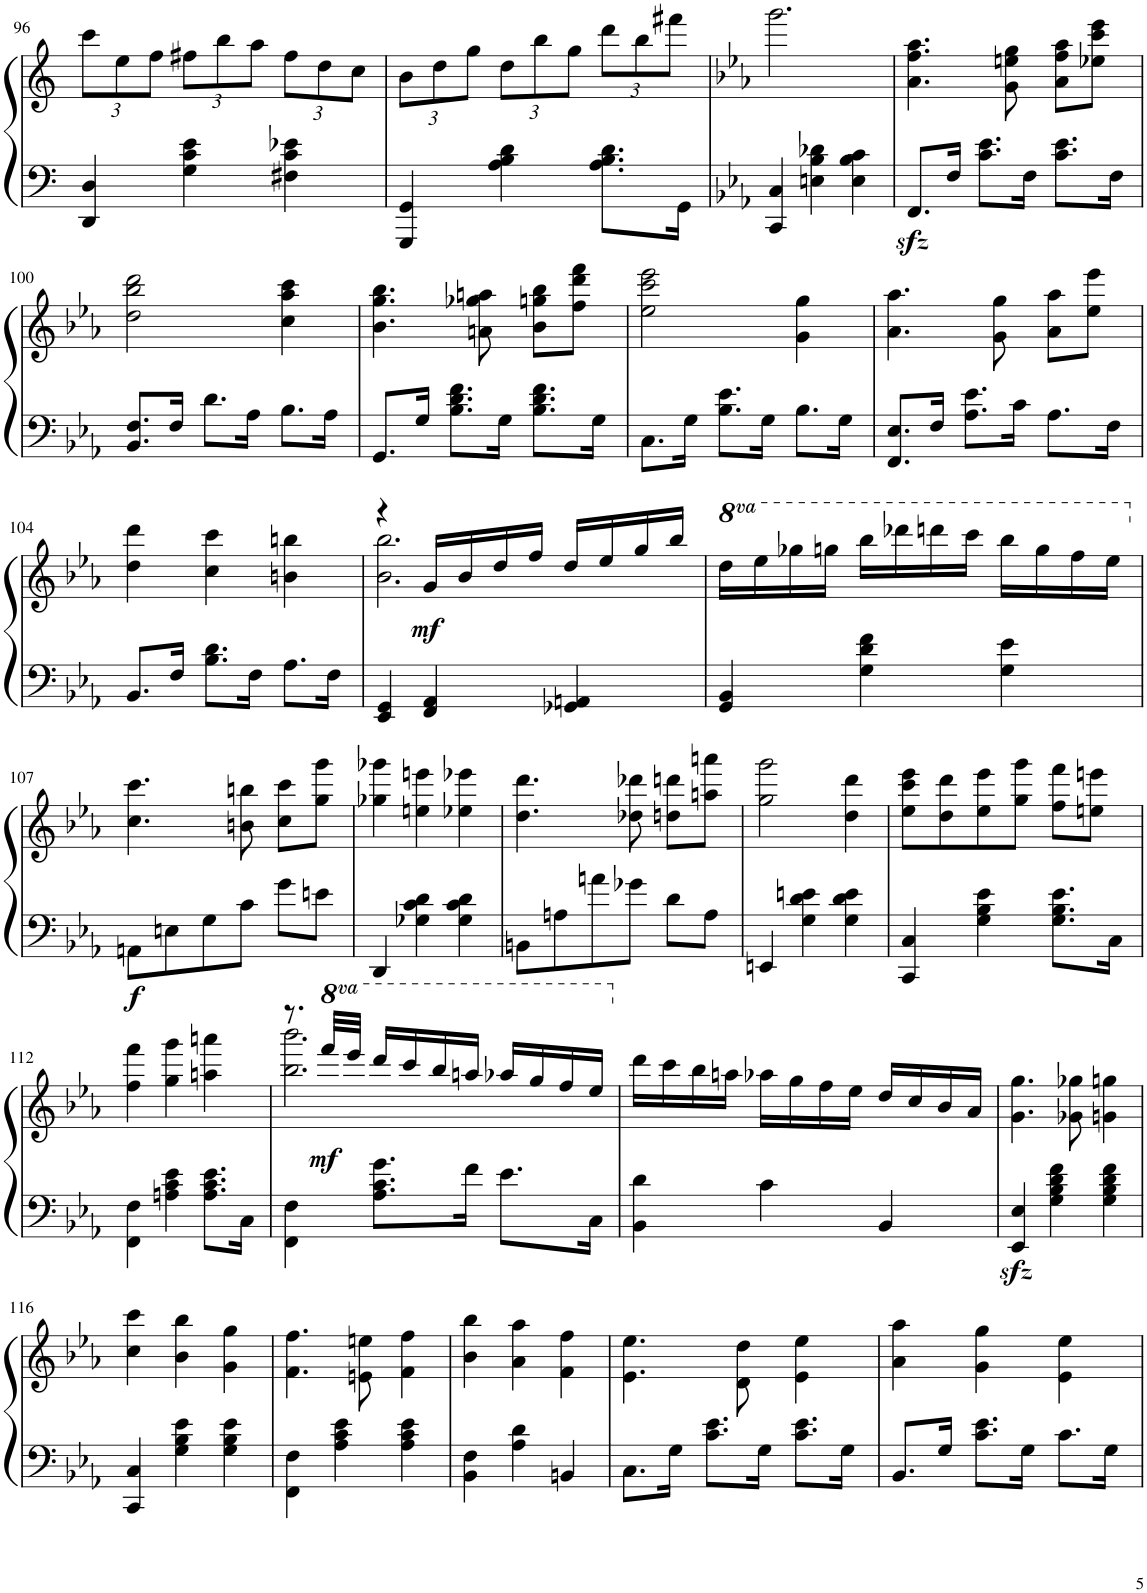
**kern	**kern	**dynam
*part1	*part1	*part1
*staff2	*staff1	*staff1/2
*I"Piano	*	*
*I'Pno	*	*
!!LO:PB:g=z
*clefF4	*clefG2	*
*k[]	*k[]	*
*M3/4	*M3/4	*
*	*Xbrackettup	*
=96	=96	=96
4DD/ 4D/	12ccc\L	.
.	12ee\	.
.	12ff\J	.
4G\ 4c\ 4e\	12ff#X\L	.
.	12bb\	.
.	12aa\J	.
4F#X\ 4c\ 4e-X\	12ff#\L	.
.	12dd\	.
.	12cc\J	.
=97	=97	=97
4GGG/ 4GG/	12b\L	.
.	12dd\	.
.	12gg\J	.
4A\ 4B\ 4d\	12dd\L	.
.	12bb\	.
.	12gg\J	.
8.A\ 8.B\ 8.d\L	12ddd\L	.
.	12bb\	.
.	12fff#X\J	.
16GG\Jk	.	.
=98	=98	=98
*k[b-e-a-]	*k[b-e-a-]	*
4CC/ 4C/	2.ggg\	.
4En\ 4B-\ 4d-X\	.	.
4E\ 4B-\ 4c\	.	.
=99	=99	=99
8.FFzz</L	4.a-\ 4.ff\ 4.aa-\	.
16F/Jk	.	.
8.c\ 8.e-\L	.	.
.	8g\ 8een\ 8gg\	.
16F\Jk	.	.
8.c\ 8.e-\L	8a-\ 8ff\ 8aa-\L	.
.	8ee-X\ 8ccc\ 8eee-\J	.
16F\Jk	.	.
!!LO:LB:g=z
=100	=100	=100
8.BB-/ 8.F/L	2dd\ 2bb-\ 2ddd\	.
16F/Jk	.	.
8.d\L	.	.
16A-\Jk	.	.
8.B-\L	4cc\ 4aa-\ 4ccc\	.
16A-\Jk	.	.
=101	=101	=101
8.GG/L	4.b-\ 4.gg\ 4.bb-\	.
16G/Jk	.	.
8.B-\ 8.d\ 8.f\L	.	.
.	8an\ 8gg-X\ 8aan\	.
16G\Jk	.	.
8.B-\ 8.d\ 8.f\L	8b-\ 8ggn\ 8bb-\L	.
.	8ff\ 8ddd\ 8fff\J	.
16G\Jk	.	.
=102	=102	=102
8.C\L	2ee-\ 2ccc\ 2eee-\	.
16G\Jk	.	.
8.B-\ 8.e-\L	.	.
16G\Jk	.	.
8.B-\L	4g\ 4gg\	.
16G\Jk	.	.
=103	=103	=103
8.FF/ 8.E-/L	4.a-\ 4.aa-\	.
16F/Jk	.	.
8.A-\ 8.e-\L	.	.
.	8g\ 8gg\	.
16c\Jk	.	.
8.A-\L	8a-\ 8aa-\L	.
.	8ee-\ 8eee-\J	.
16F\Jk	.	.
!!LO:LB:g=z
=104	=104	=104
8.BB-/L	4dd\ 4ddd\	.
16F/Jk	.	.
8.B-\ 8.d\L	4cc\ 4ccc\	.
16F\Jk	.	.
8.A-\L	4bn\ 4bbn\	.
16F\Jk	.	.
=105	=105	=105
*	*^	*
4EE-/ 4GG/	4r	2.b-\ 2.bb-\	.
!	!	!	!LO:DY:b
4FF/ 4AA-/	16g/LL	.	mf
.	16b-/	.	.
.	16dd/	.	.
.	16ff/JJ	.	.
4GG-X/ 4AAn/	16dd/LL	.	.
.	16ee-/	.	.
.	16gg/	.	.
.	16bb-/JJ	.	.
*	*v	*v	*
=106	=106	=106
*	*8va	*
4GG/ 4BB-/	16ddd\LL	.
.	16eee-\	.
.	16ggg-X\	.
.	16gggn\JJ	.
4G\ 4d\ 4f\	16bbb-\LL	.
.	16dddd-X\	.
.	16ddddn\	.
.	16cccc\JJ	.
4G\ 4e-\	16bbb-\LL	.
.	16ggg\	.
.	16fff\	.
.	16eee-\JJ	.
!!LO:LB:g=z
=107	=107	=107
*	*X8va	*
!	!	!LO:DY:b=2
8AAn\L	4.cc\ 4.ccc\	f
8En\	.	.
8G\	.	.
8c\J	8bn\ 8bbn\	.
8g\L	8cc\ 8ccc\L	.
8en\J	8gg\ 8ggg\J	.
=108	=108	=108
4DD/	4gg-X\ 4ggg-X\	.
4G-X\ 4c\ 4d\	4een\ 4eeen\	.
4G-\ 4c\ 4d\	4ee-X\ 4eee-X\	.
=109	=109	=109
8BBn\L	4.dd\ 4.ddd\	.
8An\	.	.
8an\	.	.
8g-X\J	8dd-X\ 8ddd-X\	.
8d\L	8ddn\ 8dddn\L	.
8A\J	8aan\ 8aaan\J	.
=110	=110	=110
4EEn/	2gg\ 2ggg\	.
4G\ 4d\ 4en\	.	.
4G\ 4d\ 4e\	4dd\ 4ddd\	.
=111	=111	=111
4CC/ 4C/	8ee-\ 8ccc\ 8eee-\L	.
.	8dd\ 8ddd\	.
4G\ 4B-\ 4e-\	8ee-\ 8eee-\	.
.	8gg\ 8ggg\J	.
8.G\ 8.B-\ 8.e-\L	8ff\ 8fff\L	.
.	8een\ 8eeen\J	.
16C\Jk	.	.
!!LO:LB:g=z
=112	=112	=112
4FF\ 4F\	4ff\ 4fff\	.
4An\ 4c\ 4e-\	4gg\ 4ggg\	.
8.A\ 8.c\ 8.e-\L	4aan\ 4aaan\	.
16C\Jk	.	.
=113	=113	=113
*	*^	*
4FF\ 4F\	8.r	2.bb-\ 2.bbb-\	.
*	*8va	*	*
!	!	!	!LO:DY:b
.	32ffff/LLL	.	mf
.	32eeee-/JJJ	.	.
8.A-\ 8.c\ 8.g\L	16dddd/LL	.	.
.	16cccc/	.	.
.	16bbb-/	.	.
16f\Jk	16aaan/JJ	.	.
8.e-\L	16aaa-X/LL	.	.
.	16ggg/	.	.
.	16fff/	.	.
16C\Jk	16eee-/JJ	.	.
*	*v	*v	*
=114	=114	=114
*	*X8va	*
4BB-\ 4d\	16ddd\LL	.
.	16ccc\	.
.	16bb-\	.
.	16aan\JJ	.
4c\	16aa-X\LL	.
.	16gg\	.
.	16ff\	.
.	16ee-\JJ	.
4BB-/	16dd/LL	.
.	16cc/	.
.	16b-/	.
.	16a-/JJ	.
=115	=115	=115
4EE-/zz< 4E-/zz<	4.g\ 4.gg\	.
4G\ 4B-\ 4d\ 4f\	.	.
.	8g-X\ 8gg-X\	.
4G\ 4B-\ 4d\ 4f\	4gn\ 4ggn\	.
!!LO:LB:g=z
=116	=116	=116
4CC/ 4C/	4cc\ 4ccc\	.
4G\ 4B-\ 4e-\	4b-\ 4bb-\	.
4G\ 4B-\ 4e-\	4g\ 4gg\	.
=117	=117	=117
4FF\ 4F\	4.f\ 4.ff\	.
4A-\ 4c\ 4e-\	.	.
.	8en\ 8een\	.
4A-\ 4c\ 4e-\	4f\ 4ff\	.
=118	=118	=118
4BB-\ 4F\	4b-\ 4bb-\	.
4A-\ 4d\	4a-\ 4aa-\	.
4BBn/	4f\ 4ff\	.
=119	=119	=119
8.C\L	4.e-\ 4.ee-\	.
16G\Jk	.	.
8.c\ 8.e-\L	.	.
.	8d\ 8dd\	.
16G\Jk	.	.
8.c\ 8.e-\L	4e-\ 4ee-\	.
16G\Jk	.	.
=120	=120	=120
8.BB-/L	4a-\ 4aa-\	.
16G/Jk	.	.
8.c\ 8.e-\L	4g\ 4gg\	.
16G\Jk	.	.
8.c\L	4e-\ 4ee-\	.
16G\Jk	.	.
=	=	=
*-	*-	*-
